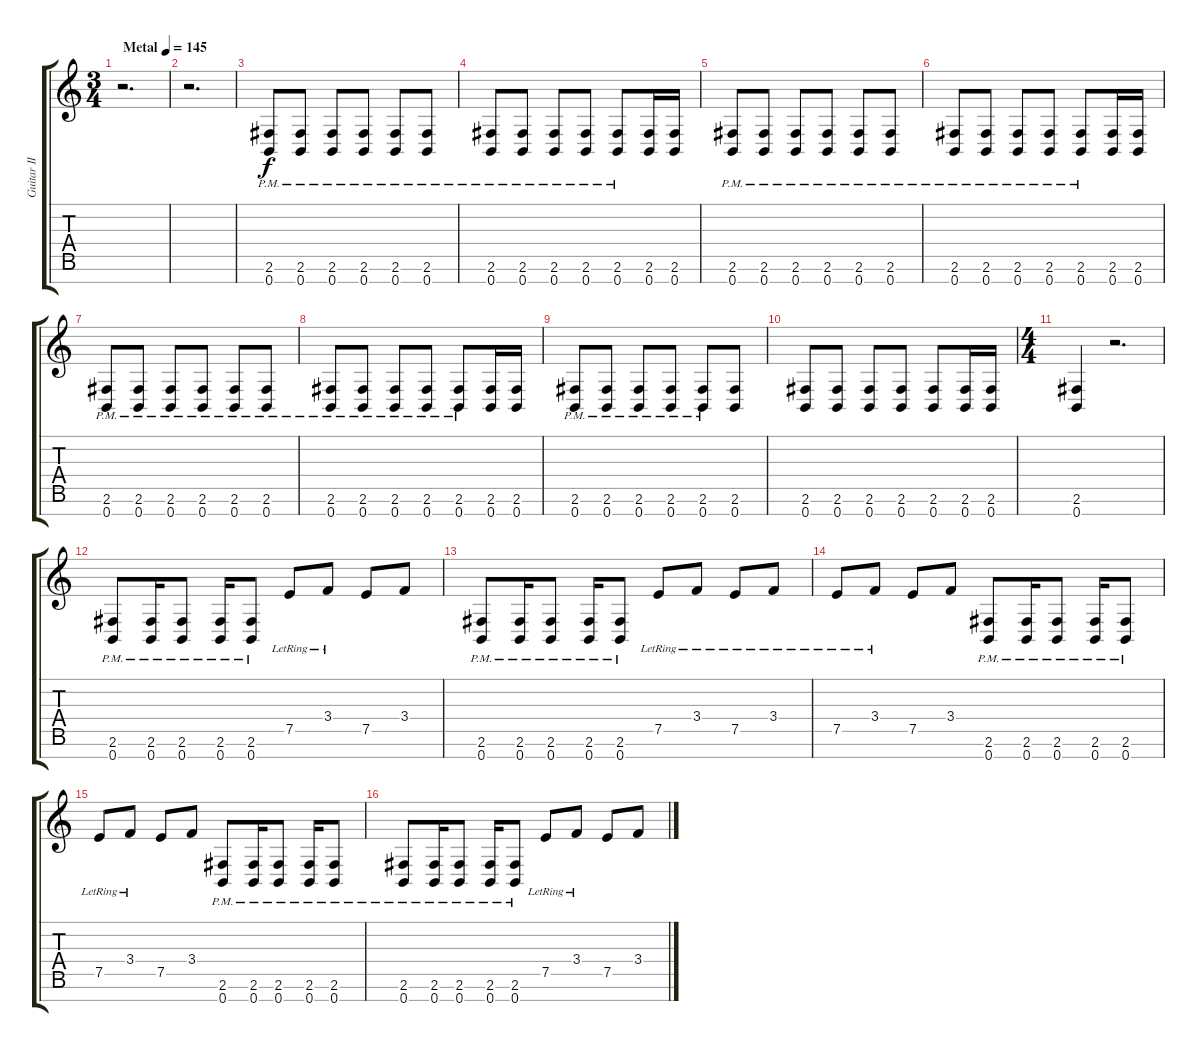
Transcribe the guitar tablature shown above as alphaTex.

\track ("Guitar II" "Guitar II") {instrument distortionguitar}
\staff {score tabs}
\tuning (E4 B3 G3 D3 A2 E2 B1) {hide}
\ts (3 4)
\tempo (145 "Metal")
\clef g2
\ks c
r.2{d dy f instrument distortionguitar} |
r.2{d} |
(2.6{pm} 0.7{pm}).8{balance 8} (2.6{pm} 0.7{pm}).8 (2.6{pm} 0.7{pm}).8 (2.6{pm} 0.7{pm}).8 (2.6{pm} 0.7{pm}).8 (2.6{pm} 0.7{pm}).8 |
(2.6{pm} 0.7{pm}).8 (2.6{pm} 0.7{pm}).8 (2.6{pm} 0.7{pm}).8 (2.6{pm} 0.7{pm}).8 (2.6{pm} 0.7{pm}).8 (2.6 0.7).16 (2.6 0.7).16 |
(2.6{pm} 0.7{pm}).8 (2.6{pm} 0.7{pm}).8 (2.6{pm} 0.7{pm}).8 (2.6{pm} 0.7{pm}).8 (2.6{pm} 0.7{pm}).8 (2.6{pm} 0.7{pm}).8 |
(2.6{pm} 0.7{pm}).8 (2.6{pm} 0.7{pm}).8 (2.6{pm} 0.7{pm}).8 (2.6{pm} 0.7{pm}).8 (2.6{pm} 0.7{pm}).8 (2.6 0.7).16 (2.6 0.7).16 |
(2.6{pm} 0.7{pm}).8 (2.6{pm} 0.7{pm}).8 (2.6{pm} 0.7{pm}).8 (2.6{pm} 0.7{pm}).8 (2.6{pm} 0.7{pm}).8 (2.6{pm} 0.7{pm}).8 |
(2.6{pm} 0.7{pm}).8 (2.6{pm} 0.7{pm}).8 (2.6{pm} 0.7{pm}).8 (2.6{pm} 0.7{pm}).8 (2.6{pm} 0.7{pm}).8 (2.6 0.7).16 (2.6 0.7).16 |
(2.6{pm} 0.7{pm}).8 (2.6{pm} 0.7{pm}).8 (2.6{pm} 0.7{pm}).8 (2.6{pm} 0.7{pm}).8 (2.6{pm} 0.7{pm}).8 (2.6 0.7).8 |
(2.6 0.7).8 (2.6 0.7).8 (2.6 0.7).8 (2.6 0.7).8 (2.6 0.7).8 (2.6 0.7).16 (2.6 0.7).16 |
\ts (4 4)
(2.6 0.7).4 r.2{d} |
(2.6{pm} 0.7{pm}).8{balance 14} (2.6{pm} 0.7{pm}).16 (2.6{pm} 0.7{pm}).8 (2.6{pm} 0.7{pm}).16 (2.6{pm} 0.7{pm}).8 7.5{lr}.8 3.4{lr}.8 7.5.8 3.4.8 |
(2.6{pm} 0.7{pm}).8 (2.6{pm} 0.7{pm}).16 (2.6{pm} 0.7{pm}).8 (2.6{pm} 0.7{pm}).16 (2.6{pm} 0.7{pm}).8 7.5{lr}.8 3.4{lr}.8 7.5{lr}.8 3.4{lr}.8 |
7.5{lr}.8 3.4{lr}.8 7.5.8 3.4.8 (2.6{pm} 0.7{pm}).8 (2.6{pm} 0.7{pm}).16 (2.6{pm} 0.7{pm}).8 (2.6{pm} 0.7{pm}).16 (2.6{pm} 0.7{pm}).8 |
7.5{lr}.8 3.4{lr}.8 7.5.8 3.4.8 (2.6{pm} 0.7{pm}).8 (2.6{pm} 0.7{pm}).16 (2.6{pm} 0.7{pm}).8 (2.6{pm} 0.7{pm}).16 (2.6{pm} 0.7{pm}).8 |
(2.6{pm} 0.7{pm}).8 (2.6{pm} 0.7{pm}).16 (2.6{pm} 0.7{pm}).8 (2.6{pm} 0.7{pm}).16 (2.6{pm} 0.7{pm}).8 7.5{lr}.8 3.4{lr}.8 7.5.8 3.4.8
